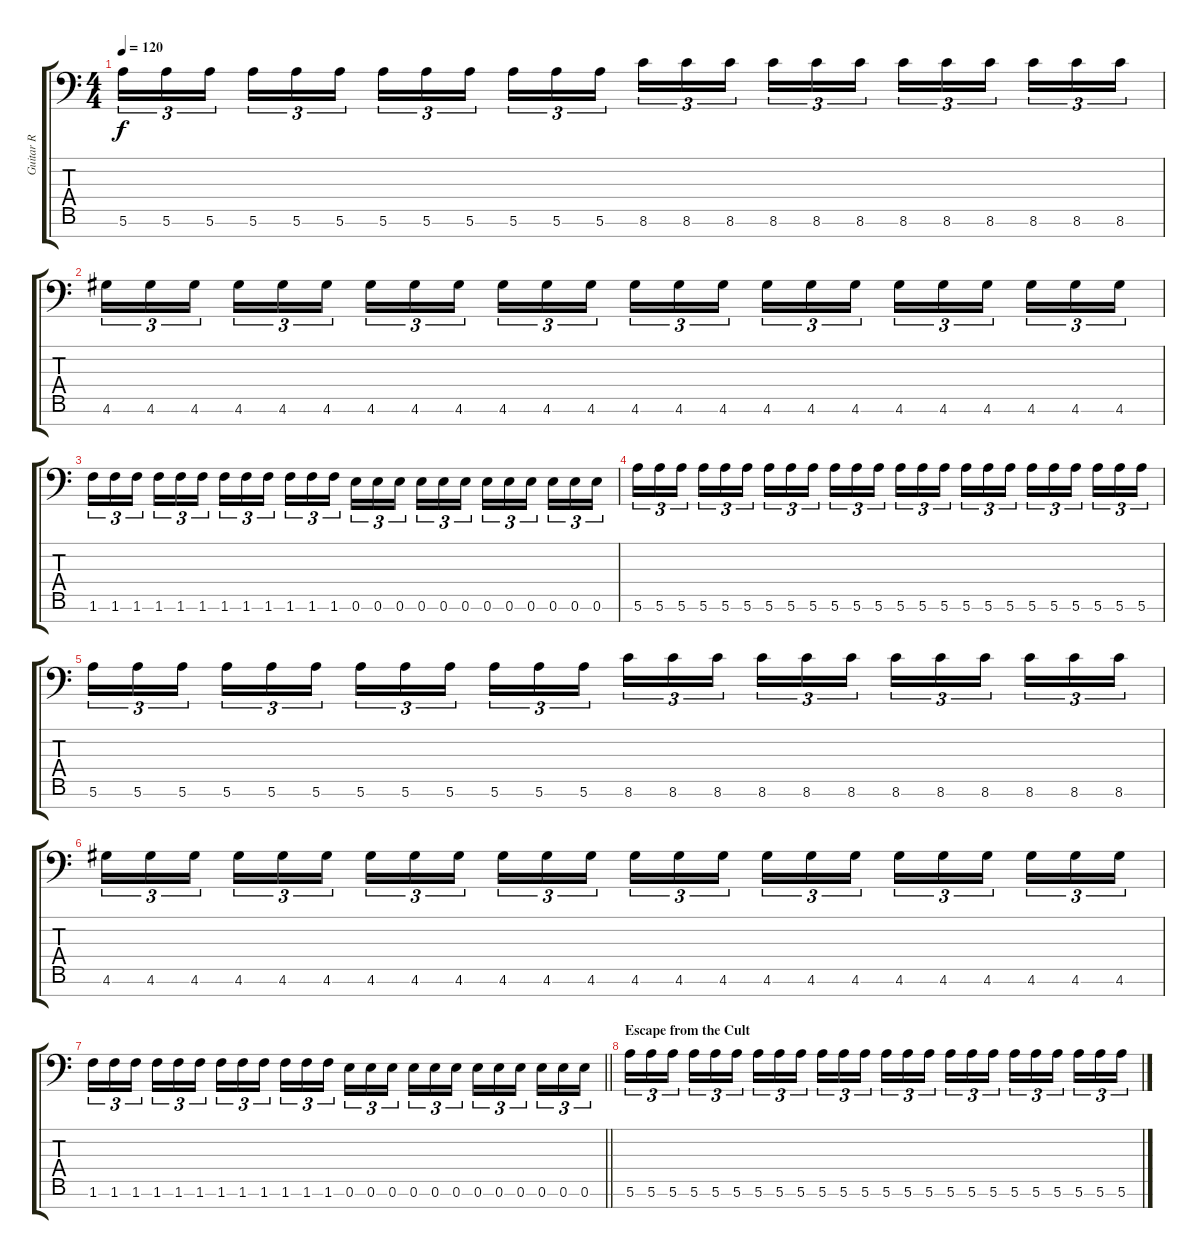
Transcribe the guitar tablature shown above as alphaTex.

\track ("Guitar R" "Guitar R") {instrument overdrivenguitar}
\staff {score tabs}
\tuning (E4 B3 G3 D3 A2 E2 A1) {hide}
\ts (4 4)
\tempo 120
\clef f4
\ks c
5.6.16{tu (3 2) dy f} 5.6.16{tu (3 2)} 5.6.16{tu (3 2) beam splitsecondary} 5.6.16{tu (3 2)} 5.6.16{tu (3 2)} 5.6.16{tu (3 2)} 5.6.16{tu (3 2)} 5.6.16{tu (3 2)} 5.6.16{tu (3 2) beam splitsecondary} 5.6.16{tu (3 2)} 5.6.16{tu (3 2)} 5.6.16{tu (3 2)} 8.6.16{tu (3 2)} 8.6.16{tu (3 2)} 8.6.16{tu (3 2) beam splitsecondary} 8.6.16{tu (3 2)} 8.6.16{tu (3 2)} 8.6.16{tu (3 2)} 8.6.16{tu (3 2)} 8.6.16{tu (3 2)} 8.6.16{tu (3 2) beam splitsecondary} 8.6.16{tu (3 2)} 8.6.16{tu (3 2)} 8.6.16{tu (3 2)} |
4.6.16{tu (3 2)} 4.6.16{tu (3 2)} 4.6.16{tu (3 2) beam splitsecondary} 4.6.16{tu (3 2)} 4.6.16{tu (3 2)} 4.6.16{tu (3 2)} 4.6.16{tu (3 2)} 4.6.16{tu (3 2)} 4.6.16{tu (3 2) beam splitsecondary} 4.6.16{tu (3 2)} 4.6.16{tu (3 2)} 4.6.16{tu (3 2)} 4.6.16{tu (3 2)} 4.6.16{tu (3 2)} 4.6.16{tu (3 2) beam splitsecondary} 4.6.16{tu (3 2)} 4.6.16{tu (3 2)} 4.6.16{tu (3 2)} 4.6.16{tu (3 2)} 4.6.16{tu (3 2)} 4.6.16{tu (3 2) beam splitsecondary} 4.6.16{tu (3 2)} 4.6.16{tu (3 2)} 4.6.16{tu (3 2)} |
1.6.16{tu (3 2)} 1.6.16{tu (3 2)} 1.6.16{tu (3 2) beam splitsecondary} 1.6.16{tu (3 2)} 1.6.16{tu (3 2)} 1.6.16{tu (3 2)} 1.6.16{tu (3 2)} 1.6.16{tu (3 2)} 1.6.16{tu (3 2) beam splitsecondary} 1.6.16{tu (3 2)} 1.6.16{tu (3 2)} 1.6.16{tu (3 2)} 0.6.16{tu (3 2)} 0.6.16{tu (3 2)} 0.6.16{tu (3 2) beam splitsecondary} 0.6.16{tu (3 2)} 0.6.16{tu (3 2)} 0.6.16{tu (3 2)} 0.6.16{tu (3 2)} 0.6.16{tu (3 2)} 0.6.16{tu (3 2) beam splitsecondary} 0.6.16{tu (3 2)} 0.6.16{tu (3 2)} 0.6.16{tu (3 2)} |
5.6.16{tu (3 2)} 5.6.16{tu (3 2)} 5.6.16{tu (3 2) beam splitsecondary} 5.6.16{tu (3 2)} 5.6.16{tu (3 2)} 5.6.16{tu (3 2)} 5.6.16{tu (3 2)} 5.6.16{tu (3 2)} 5.6.16{tu (3 2) beam splitsecondary} 5.6.16{tu (3 2)} 5.6.16{tu (3 2)} 5.6.16{tu (3 2)} 5.6.16{tu (3 2)} 5.6.16{tu (3 2)} 5.6.16{tu (3 2) beam splitsecondary} 5.6.16{tu (3 2)} 5.6.16{tu (3 2)} 5.6.16{tu (3 2)} 5.6.16{tu (3 2)} 5.6.16{tu (3 2)} 5.6.16{tu (3 2) beam splitsecondary} 5.6.16{tu (3 2)} 5.6.16{tu (3 2)} 5.6.16{tu (3 2)} |
5.6.16{tu (3 2)} 5.6.16{tu (3 2)} 5.6.16{tu (3 2) beam splitsecondary} 5.6.16{tu (3 2)} 5.6.16{tu (3 2)} 5.6.16{tu (3 2)} 5.6.16{tu (3 2)} 5.6.16{tu (3 2)} 5.6.16{tu (3 2) beam splitsecondary} 5.6.16{tu (3 2)} 5.6.16{tu (3 2)} 5.6.16{tu (3 2)} 8.6.16{tu (3 2)} 8.6.16{tu (3 2)} 8.6.16{tu (3 2) beam splitsecondary} 8.6.16{tu (3 2)} 8.6.16{tu (3 2)} 8.6.16{tu (3 2)} 8.6.16{tu (3 2)} 8.6.16{tu (3 2)} 8.6.16{tu (3 2) beam splitsecondary} 8.6.16{tu (3 2)} 8.6.16{tu (3 2)} 8.6.16{tu (3 2)} |
4.6.16{tu (3 2)} 4.6.16{tu (3 2)} 4.6.16{tu (3 2) beam splitsecondary} 4.6.16{tu (3 2)} 4.6.16{tu (3 2)} 4.6.16{tu (3 2)} 4.6.16{tu (3 2)} 4.6.16{tu (3 2)} 4.6.16{tu (3 2) beam splitsecondary} 4.6.16{tu (3 2)} 4.6.16{tu (3 2)} 4.6.16{tu (3 2)} 4.6.16{tu (3 2)} 4.6.16{tu (3 2)} 4.6.16{tu (3 2) beam splitsecondary} 4.6.16{tu (3 2)} 4.6.16{tu (3 2)} 4.6.16{tu (3 2)} 4.6.16{tu (3 2)} 4.6.16{tu (3 2)} 4.6.16{tu (3 2) beam splitsecondary} 4.6.16{tu (3 2)} 4.6.16{tu (3 2)} 4.6.16{tu (3 2)} |
\barLineRight lightlight
1.6.16{tu (3 2)} 1.6.16{tu (3 2)} 1.6.16{tu (3 2) beam splitsecondary} 1.6.16{tu (3 2)} 1.6.16{tu (3 2)} 1.6.16{tu (3 2)} 1.6.16{tu (3 2)} 1.6.16{tu (3 2)} 1.6.16{tu (3 2) beam splitsecondary} 1.6.16{tu (3 2)} 1.6.16{tu (3 2)} 1.6.16{tu (3 2)} 0.6.16{tu (3 2)} 0.6.16{tu (3 2)} 0.6.16{tu (3 2) beam splitsecondary} 0.6.16{tu (3 2)} 0.6.16{tu (3 2)} 0.6.16{tu (3 2)} 0.6.16{tu (3 2)} 0.6.16{tu (3 2)} 0.6.16{tu (3 2) beam splitsecondary} 0.6.16{tu (3 2)} 0.6.16{tu (3 2)} 0.6.16{tu (3 2)} |
\section ("" "Escape from the Cult")
5.6.16{tu (3 2)} 5.6.16{tu (3 2)} 5.6.16{tu (3 2) beam splitsecondary} 5.6.16{tu (3 2)} 5.6.16{tu (3 2)} 5.6.16{tu (3 2)} 5.6.16{tu (3 2)} 5.6.16{tu (3 2)} 5.6.16{tu (3 2) beam splitsecondary} 5.6.16{tu (3 2)} 5.6.16{tu (3 2)} 5.6.16{tu (3 2)} 5.6.16{tu (3 2)} 5.6.16{tu (3 2)} 5.6.16{tu (3 2) beam splitsecondary} 5.6.16{tu (3 2)} 5.6.16{tu (3 2)} 5.6.16{tu (3 2)} 5.6.16{tu (3 2)} 5.6.16{tu (3 2)} 5.6.16{tu (3 2) beam splitsecondary} 5.6.16{tu (3 2)} 5.6.16{tu (3 2)} 5.6.16{tu (3 2)}
